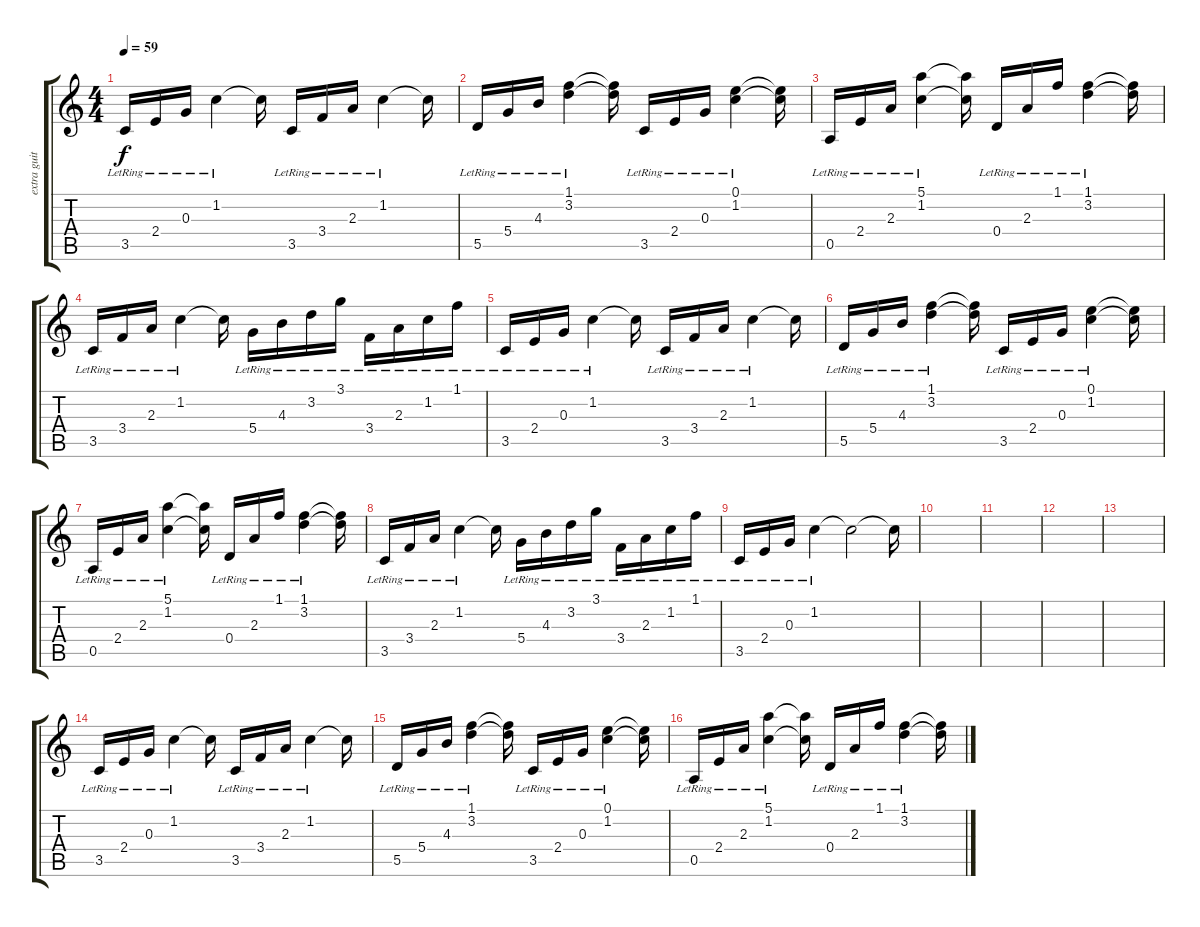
\track ("extra guitar 1" "extra guit") {instrument electricguitarclean}
\staff {score tabs}
\tuning (E4 B3 G3 D3 A2 E2) {hide}
\ts (4 4)
\tempo 59
\clef g2
\ks c
3.5{lr}.16{dy f} 2.4{lr}.16 0.3{lr}.16 1.2{lr}.4 1.2{t}.16 3.5{lr}.16 3.4{lr}.16 2.3{lr}.16 1.2{lr}.4 1.2{t}.16 |
5.5{lr}.16 5.4{lr}.16 4.3{lr}.16 (1.1 3.2{lr}).4 (1.1{t} 3.2{t}).16 3.5{lr}.16 2.4{lr}.16 0.3{lr}.16 (0.1 1.2{lr}).4 (0.1{t} 1.2{t}).16 |
0.5{lr}.16 2.4{lr}.16 2.3{lr}.16 (5.1 1.2{lr}).4 (5.1{t} 1.2{t}).16 0.4{lr}.16 2.3{lr}.16 1.1{lr}.16 (1.1{lr} 3.2{lr}).4 (1.1{t} 3.2{t}).16 |
3.5{lr}.16 3.4{lr}.16 2.3{lr}.16 1.2{lr}.4 1.2{t}.16 5.4{lr}.16 4.3{lr}.16 3.2{lr}.16 3.1{lr}.16 3.4{lr}.16 2.3{lr}.16 1.2{lr}.16 1.1{lr}.16 |
3.5{lr}.16 2.4{lr}.16 0.3{lr}.16 1.2{lr}.4 1.2{t}.16 3.5{lr}.16 3.4{lr}.16 2.3{lr}.16 1.2{lr}.4 1.2{t}.16 |
5.5{lr}.16 5.4{lr}.16 4.3{lr}.16 (1.1 3.2{lr}).4 (1.1{t} 3.2{t}).16 3.5{lr}.16 2.4{lr}.16 0.3{lr}.16 (0.1 1.2{lr}).4 (0.1{t} 1.2{t}).16 |
0.5{lr}.16 2.4{lr}.16 2.3{lr}.16 (5.1 1.2{lr}).4 (5.1{t} 1.2{t}).16 0.4{lr}.16 2.3{lr}.16 1.1{lr}.16 (1.1{lr} 3.2{lr}).4 (1.1{t} 3.2{t}).16 |
3.5{lr}.16 3.4{lr}.16 2.3{lr}.16 1.2{lr}.4 1.2{t}.16 5.4{lr}.16 4.3{lr}.16 3.2{lr}.16 3.1{lr}.16 3.4{lr}.16 2.3{lr}.16 1.2{lr}.16 1.1{lr}.16 |
3.5{lr}.16 2.4{lr}.16 0.3{lr}.16 1.2{lr}.4 1.2{t}.2 1.2{t}.16 |
|
|
|
|
3.5{lr}.16 2.4{lr}.16 0.3{lr}.16 1.2{lr}.4 1.2{t}.16 3.5{lr}.16 3.4{lr}.16 2.3{lr}.16 1.2{lr}.4 1.2{t}.16 |
5.5{lr}.16 5.4{lr}.16 4.3{lr}.16 (1.1 3.2{lr}).4 (1.1{t} 3.2{t}).16 3.5{lr}.16 2.4{lr}.16 0.3{lr}.16 (0.1 1.2{lr}).4 (0.1{t} 1.2{t}).16 |
0.5{lr}.16 2.4{lr}.16 2.3{lr}.16 (5.1 1.2{lr}).4 (5.1{t} 1.2{t}).16 0.4{lr}.16 2.3{lr}.16 1.1{lr}.16 (1.1{lr} 3.2{lr}).4 (1.1{t} 3.2{t}).16
